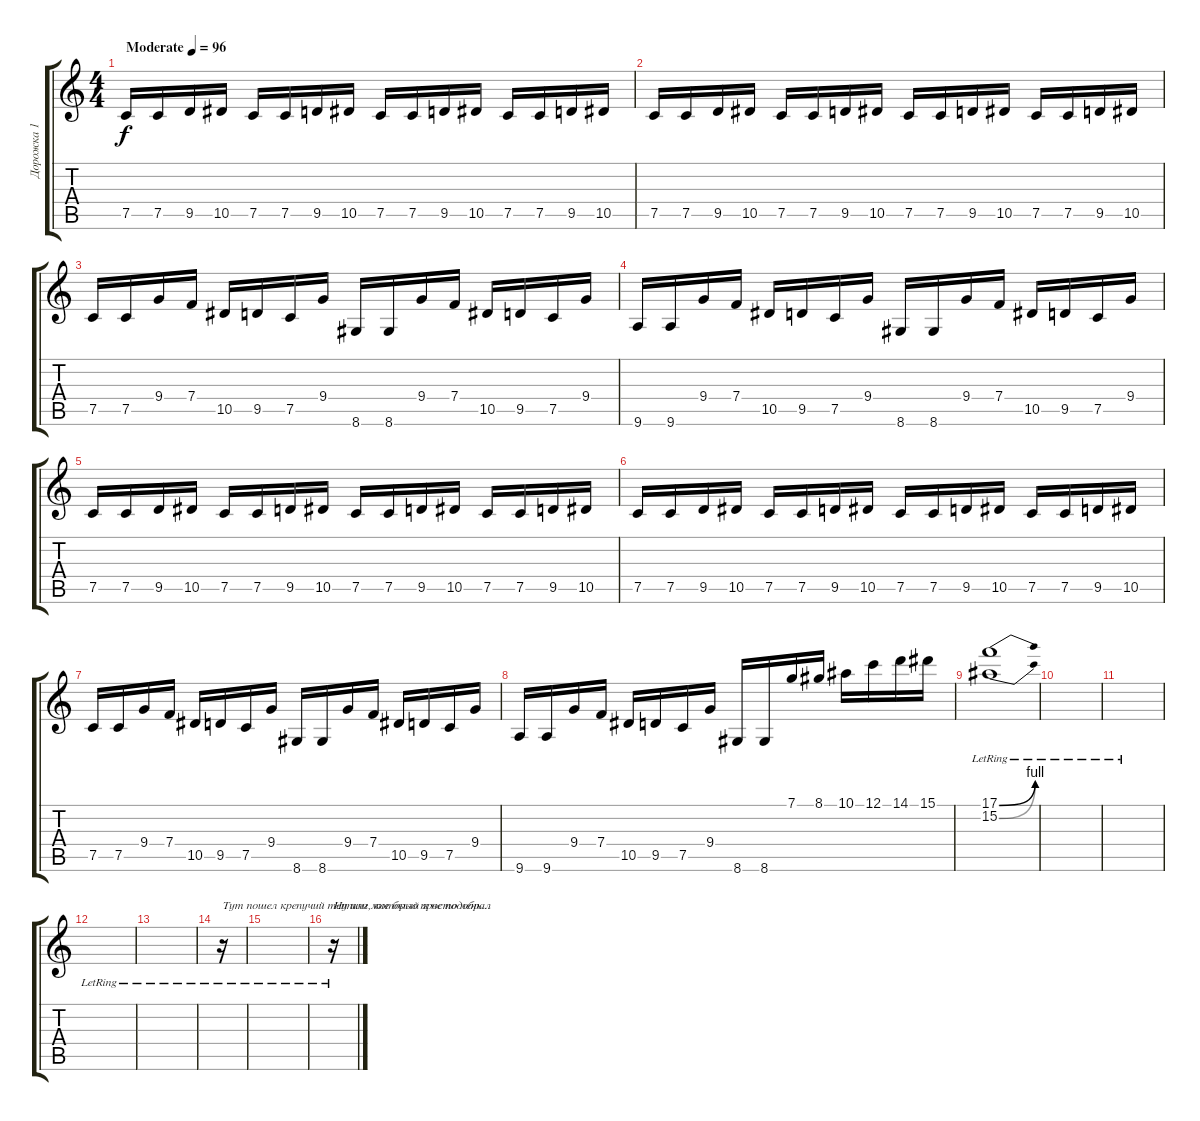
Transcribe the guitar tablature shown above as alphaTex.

\track ("Дорожка 1" "Дорожка 1") {instrument distortionguitar}
\staff {score tabs}
\tuning (C4 G3 Eb3 Bb2 F2 C2) {hide}
\ts (4 4)
\tempo (96 "Moderate")
\clef g2
\ks c
7.5.16{dy f instrument distortionguitar} 7.5.16 9.5.16 10.5.16 7.5.16 7.5.16 9.5.16 10.5.16 7.5.16 7.5.16 9.5.16 10.5.16 7.5.16 7.5.16 9.5.16 10.5.16 |
7.5.16 7.5.16 9.5.16 10.5.16 7.5.16 7.5.16 9.5.16 10.5.16 7.5.16 7.5.16 9.5.16 10.5.16 7.5.16 7.5.16 9.5.16 10.5.16 |
7.5.16 7.5.16 9.4.16 7.4.16 10.5.16 9.5.16 7.5.16 9.4.16 8.6.16 8.6.16 9.4.16 7.4.16 10.5.16 9.5.16 7.5.16 9.4.16 |
9.6.16 9.6.16 9.4.16 7.4.16 10.5.16 9.5.16 7.5.16 9.4.16 8.6.16 8.6.16 9.4.16 7.4.16 10.5.16 9.5.16 7.5.16 9.4.16 |
7.5.16 7.5.16 9.5.16 10.5.16 7.5.16 7.5.16 9.5.16 10.5.16 7.5.16 7.5.16 9.5.16 10.5.16 7.5.16 7.5.16 9.5.16 10.5.16 |
7.5.16 7.5.16 9.5.16 10.5.16 7.5.16 7.5.16 9.5.16 10.5.16 7.5.16 7.5.16 9.5.16 10.5.16 7.5.16 7.5.16 9.5.16 10.5.16 |
7.5.16 7.5.16 9.4.16 7.4.16 10.5.16 9.5.16 7.5.16 9.4.16 8.6.16 8.6.16 9.4.16 7.4.16 10.5.16 9.5.16 7.5.16 9.4.16 |
9.6.16 9.6.16 9.4.16 7.4.16 10.5.16 9.5.16 7.5.16 9.4.16 8.6.16 8.6.16 7.1.16 8.1.16 10.1.16 12.1.16 14.1.16 15.1.16 |
(17.1{be (bend 0 0 60 4) lr} 15.2{be (bend 0 0 60 4) lr}).1 |
|
|
|
|
r.16{txt "Тут пошел крепучий теппинг, который я не подобрал"} |
|
r.16{txt "Ну или мне было просто лень..."}
